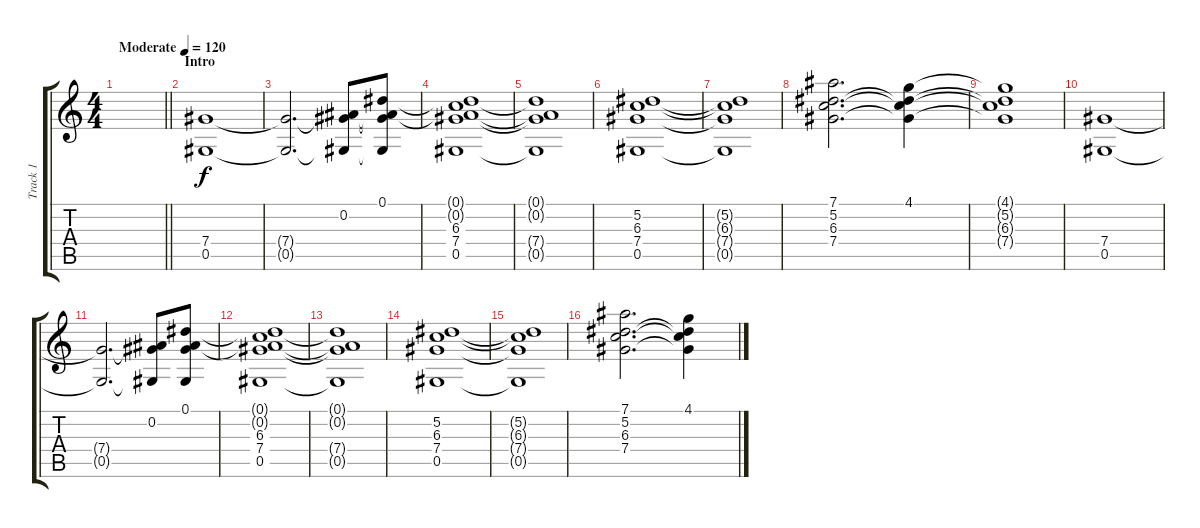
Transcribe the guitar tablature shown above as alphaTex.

\track ("Track 1" "Track 1") {instrument electricguitarjazz}
\staff {score tabs}
\tuning (Eb4 Bb3 Gb3 Db3 Ab2 Db2) {hide}
\ts (4 4)
\tempo (120 "Moderate")
\clef g2
\barLineRight lightlight
\ks c
|
\section ("" "Intro")
(7.4 0.5).1 |
(7.4{t} 0.5{t}).2{d} (0.2 7.4{t} 0.5{t}).8 (0.1 0.2{t} 7.4{t} 0.5{t}).8 |
(0.1{t} 0.2{t} 6.3 7.4 0.5).1 |
(0.1{t} 0.2{t} 7.4{t} 0.5{t}).1 |
(5.2 6.3 7.4 0.5).1 |
(5.2{t} 6.3{t} 7.4{t} 0.5{t}).1 |
(7.1 5.2 6.3 7.4).2{d} (4.1 5.2{t} 6.3{t} 7.4{t}).4 |
(4.1{t} 5.2{t} 6.3{t} 7.4{t}).1 |
(7.4 0.5).1 |
(7.4{t} 0.5{t}).2{d} (0.2 7.4{t} 0.5{t}).8 (0.1 0.2{t} 7.4{t} 0.5{t}).8 |
(0.1{t} 0.2{t} 6.3 7.4 0.5).1 |
(0.1{t} 0.2{t} 7.4{t} 0.5{t}).1 |
(5.2 6.3 7.4 0.5).1 |
(5.2{t} 6.3{t} 7.4{t} 0.5{t}).1 |
(7.1 5.2 6.3 7.4).2{d} (4.1 5.2{t} 6.3{t} 7.4{t}).4
